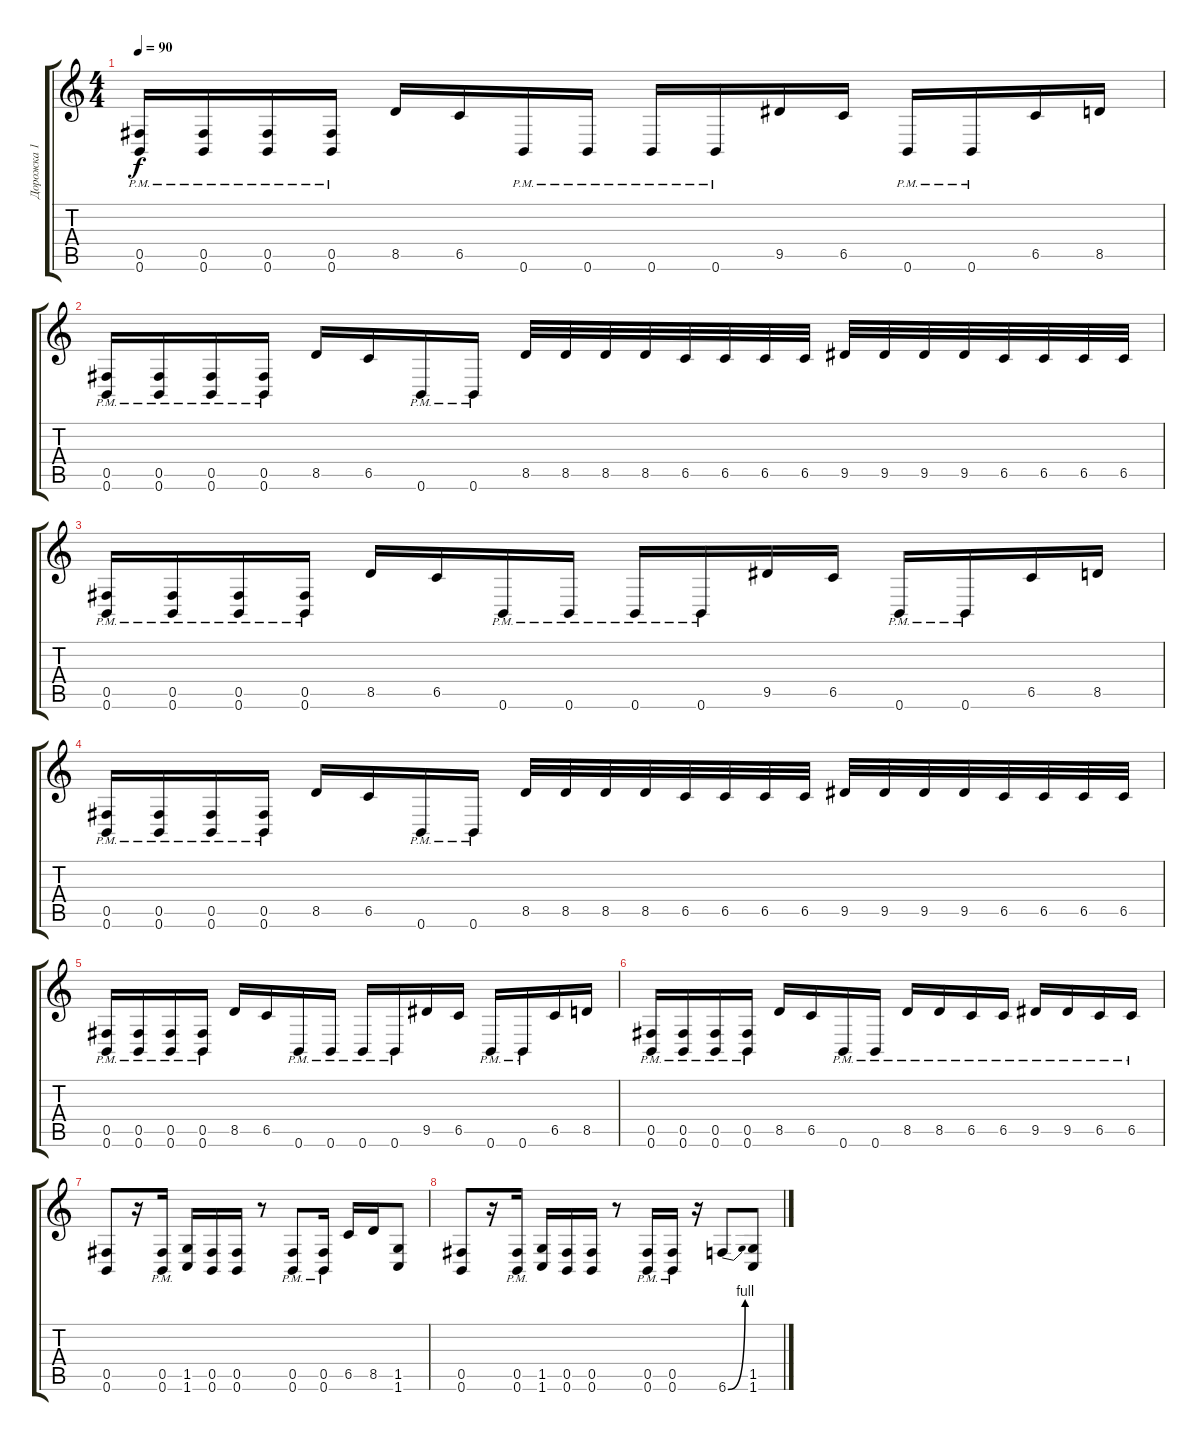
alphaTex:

\track ("Дорожка 1" "Дорожка 1") {instrument distortionguitar}
\staff {score tabs}
\tuning (Db4 Ab3 E3 B2 Gb2 B1) {hide}
\ts (4 4)
\tempo 90
\clef g2
\ks c
(0.5{pm} 0.6{pm}).16{dy f} (0.5{pm} 0.6{pm}).16 (0.5{pm} 0.6{pm}).16 (0.5{pm} 0.6{pm}).16 8.5.16 6.5.16 0.6{pm}.16 0.6{pm}.16 0.6{pm}.16 0.6{pm}.16 9.5.16 6.5.16 0.6{pm}.16 0.6{pm}.16 6.5.16 8.5.16 |
(0.5{pm} 0.6{pm}).16 (0.5{pm} 0.6{pm}).16 (0.5{pm} 0.6{pm}).16 (0.5{pm} 0.6{pm}).16 8.5.16 6.5.16 0.6{pm}.16 0.6{pm}.16 8.5.32 8.5.32 8.5.32 8.5.32 6.5.32 6.5.32 6.5.32 6.5.32 9.5.32 9.5.32 9.5.32 9.5.32 6.5.32 6.5.32 6.5.32 6.5.32 |
(0.5{pm} 0.6{pm}).16 (0.5{pm} 0.6{pm}).16 (0.5{pm} 0.6{pm}).16 (0.5{pm} 0.6{pm}).16 8.5.16 6.5.16 0.6{pm}.16 0.6{pm}.16 0.6{pm}.16 0.6{pm}.16 9.5.16 6.5.16 0.6{pm}.16 0.6{pm}.16 6.5.16 8.5.16 |
(0.5{pm} 0.6{pm}).16 (0.5{pm} 0.6{pm}).16 (0.5{pm} 0.6{pm}).16 (0.5{pm} 0.6{pm}).16 8.5.16 6.5.16 0.6{pm}.16 0.6{pm}.16 8.5.32 8.5.32 8.5.32 8.5.32 6.5.32 6.5.32 6.5.32 6.5.32 9.5.32 9.5.32 9.5.32 9.5.32 6.5.32 6.5.32 6.5.32 6.5.32 |
(0.5{pm} 0.6{pm}).16 (0.5{pm} 0.6{pm}).16 (0.5{pm} 0.6{pm}).16 (0.5{pm} 0.6{pm}).16 8.5.16 6.5.16 0.6{pm}.16 0.6{pm}.16 0.6{pm}.16 0.6{pm}.16 9.5.16 6.5.16 0.6{pm}.16 0.6{pm}.16 6.5.16 8.5.16 |
(0.5{pm} 0.6{pm}).16 (0.5{pm} 0.6{pm}).16 (0.5{pm} 0.6{pm}).16 (0.5{pm} 0.6{pm}).16 8.5.16 6.5.16 0.6{pm}.16 0.6{pm}.16 8.5{pm}.16 8.5{pm}.16 6.5{pm}.16 6.5{pm}.16 9.5{pm}.16 9.5{pm}.16 6.5{pm}.16 6.5{pm}.16 |
(0.5 0.6).8 r.16 (0.5{pm} 0.6{pm}).16 (1.5 1.6).16 (0.5 0.6).16 (0.5 0.6).16 r.8 (0.5{pm} 0.6).8 (0.5{pm} 0.6{pm}).16 6.5.16 8.5.16 (1.5 1.6).8 |
(0.5 0.6).8 r.16 (0.5{pm} 0.6{pm}).16 (1.5 1.6).16 (0.5 0.6).16 (0.5 0.6).16 r.8 (0.5{pm} 0.6).16 (0.5{pm} 0.6{pm}).16 r.16 6.6{be (bend 0 0 60 4)}.8 (1.5 1.6).8
